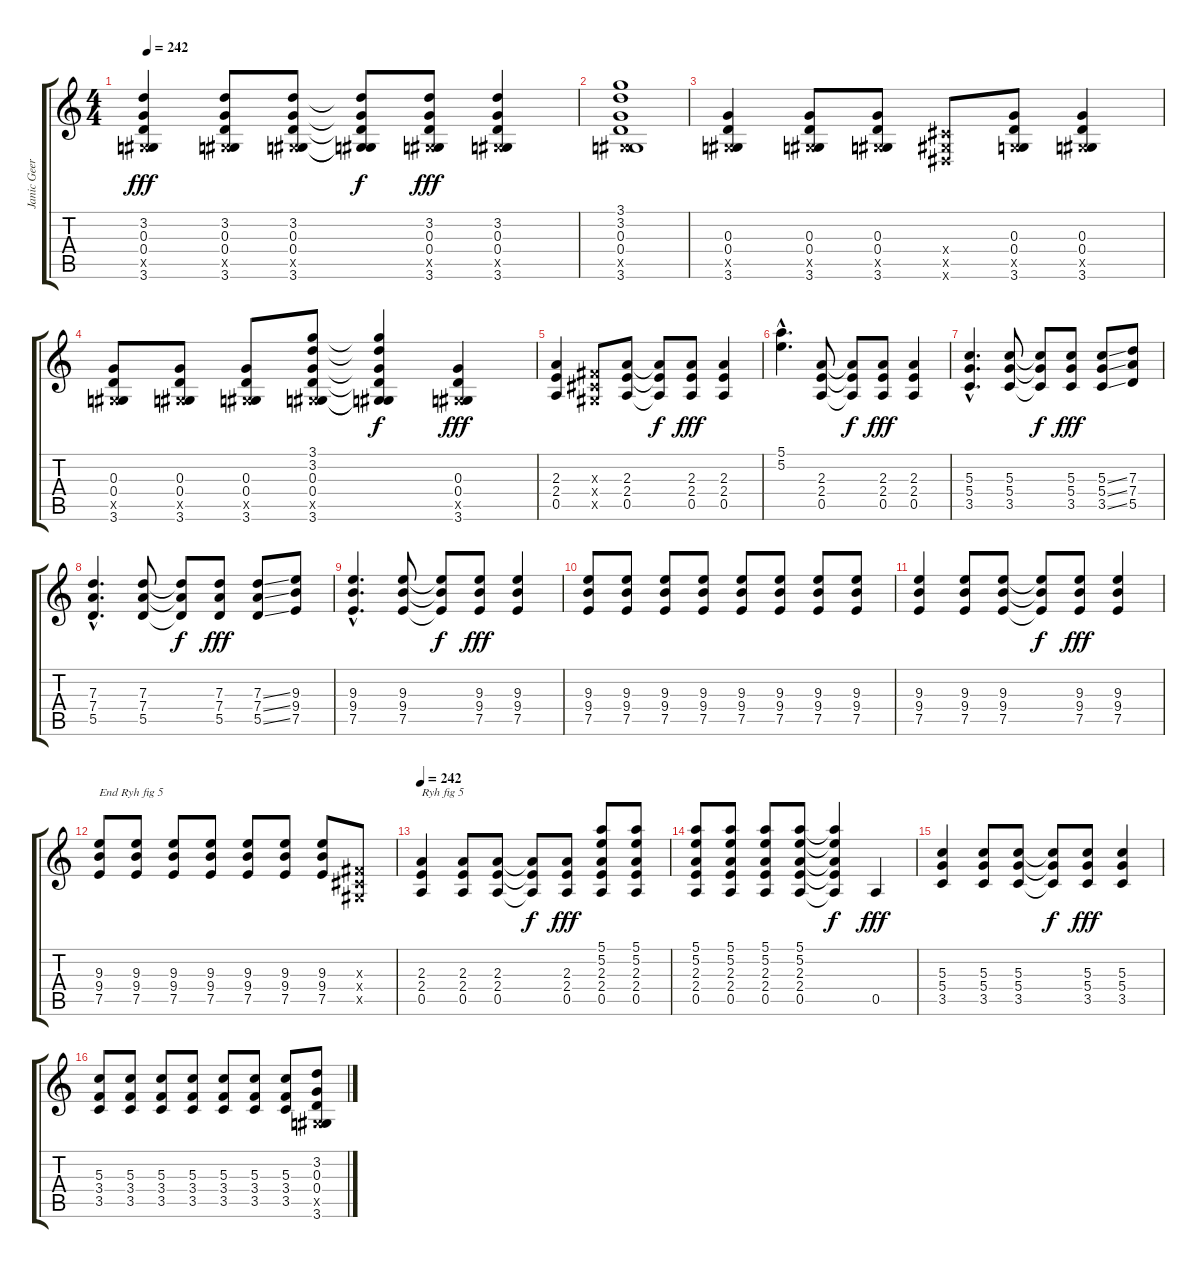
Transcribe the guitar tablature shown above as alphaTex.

\track ("Janic Geers" "Janic Geer") {instrument acousticguitarnylon}
\staff {score tabs}
\tuning (E4 B3 G3 D3 A2 E2) {hide}
\ts (4 4)
\tempo 242
\clef g2
\ks c
(3.2 0.3 0.4 -1.5{x} 3.6).4{dy fff} (3.2 0.3 0.4 -1.5{x} 3.6).8 (3.2 0.3 0.4 -1.5{x} 3.6).8 (3.2{t} 0.3{t} 0.4{t} -1.5{t} 3.6{t}).8{dy f} (3.2 0.3 0.4 -1.5{x} 3.6).8{dy fff} (3.2 0.3 0.4 -1.5{x} 3.6).4 |
(3.1 3.2 0.3 0.4 -1.5{x} 3.6).1 |
(0.3 0.4 -1.5{x} 3.6).4 (0.3 0.4 -1.5{x} 3.6).8 (0.3 0.4 -1.5{x} 3.6).8 (-1.4{x} -1.5{x} -1.6{x}).8 (0.3 0.4 -1.5{x} 3.6).8 (0.3 0.4 -1.5{x} 3.6).4 |
(0.3 0.4 -1.5{x} 3.6).8 (0.3 0.4 -1.5{x} 3.6).8 (0.3 0.4 -1.5{x} 3.6).8 (3.1 3.2 0.3 0.4 -1.5{x} 3.6).8 (3.1{t} 3.2{t} 0.3{t} 0.4{t} -1.5{t} 3.6{t}).4{dy f} (0.3 0.4 -1.5{x} 3.6).4{dy fff} |
(2.3 2.4 0.5).4 (-1.3{x} -1.4{x} -1.5{x}).8 (2.3 2.4 0.5).8 (2.3{t} 2.4{t} 0.5{t}).8{dy f} (2.3 2.4 0.5).8{dy fff} (2.3 2.4 0.5).4 |
(5.1{hac} 5.2{hac}).4{d} (2.3 2.4 0.5).8 (2.3{t} 2.4{t} 0.5{t}).8{dy f} (2.3 2.4 0.5).8{dy fff} (2.3 2.4 0.5).4 |
(5.3{hac} 5.4{hac} 3.5{hac}).4{d} (5.3 5.4 3.5).8 (5.3{t} 5.4{t} 3.5{t}).8{dy f} (5.3 5.4 3.5).8{dy fff} (5.3{ss} 5.4{ss} 3.5{ss}).8 (7.3 7.4 5.5).8 |
(7.3{hac} 7.4{hac} 5.5{hac}).4{d} (7.3 7.4 5.5).8 (7.3{t} 7.4{t} 5.5{t}).8{dy f} (7.3 7.4 5.5).8{dy fff} (7.3{ss} 7.4{ss} 5.5{ss}).8 (9.3 9.4 7.5).8 |
(9.3{hac} 9.4{hac} 7.5{hac}).4{d} (9.3 9.4 7.5).8 (9.3{t} 9.4{t} 7.5{t}).8{dy f} (9.3 9.4 7.5).8{dy fff} (9.3 9.4 7.5).4 |
(9.3 9.4 7.5).8 (9.3 9.4 7.5).8 (9.3 9.4 7.5).8 (9.3 9.4 7.5).8 (9.3 9.4 7.5).8 (9.3 9.4 7.5).8 (9.3 9.4 7.5).8 (9.3 9.4 7.5).8 |
(9.3 9.4 7.5).4 (9.3 9.4 7.5).8 (9.3 9.4 7.5).8 (9.3{t} 9.4{t} 7.5{t}).8{dy f} (9.3 9.4 7.5).8{dy fff} (9.3 9.4 7.5).4 |
(9.3 9.4 7.5).8{txt "End Ryh fig 5"} (9.3 9.4 7.5).8 (9.3 9.4 7.5).8 (9.3 9.4 7.5).8 (9.3 9.4 7.5).8 (9.3 9.4 7.5).8 (9.3 9.4 7.5).8 (-1.3{x} -1.4{x} -1.5{x}).8 |
\tempo 242
(2.3 2.4 0.5).4{txt "Ryh fig 5" instrument distortionguitar} (2.3 2.4 0.5).8 (2.3 2.4 0.5).8 (2.3{t} 2.4{t} 0.5{t}).8{dy f} (2.3 2.4 0.5).8{dy fff} (5.1 5.2 2.3 2.4 0.5).8 (5.1 5.2 2.3 2.4 0.5).8 |
(5.1 5.2 2.3 2.4 0.5).8 (5.1 5.2 2.3 2.4 0.5).8 (5.1 5.2 2.3 2.4 0.5).8 (5.1 5.2 2.3 2.4 0.5).8 (5.1{t} 5.2{t} 2.3{t} 2.4{t} 0.5{t}).4{dy f} 0.5.4{dy fff} |
(5.3 5.4 3.5).4 (5.3 5.4 3.5).8 (5.3 5.4 3.5).8 (5.3{t} 5.4{t} 3.5{t}).8{dy f} (5.3 5.4 3.5).8{dy fff} (5.3 5.4 3.5).4 |
(5.3 3.4 3.5).8 (5.3 3.4 3.5).8 (5.3 3.4 3.5).8 (5.3 3.4 3.5).8 (5.3 3.4 3.5).8 (5.3 3.4 3.5).8 (5.3 3.4 3.5).8 (3.2 0.3 0.4 -1.5{x} 3.6).8
